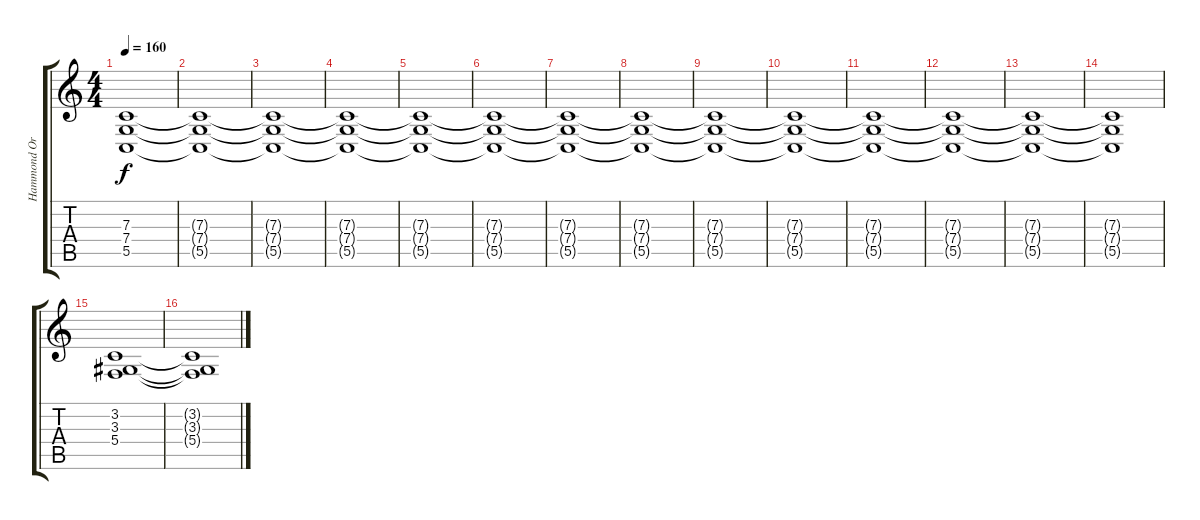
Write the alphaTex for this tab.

\track ("Hammond Organ" "Hammond Or") {instrument drawbarorgan}
\staff {score tabs}
\tuning (D4 A3 F3 C3 G2 D2) {hide}
\ts (4 4)
\tempo 160
\clef g2
\ks c
(7.3{t} 7.4{t} 5.5{t}).1{dy f} |
(7.3{t} 7.4{t} 5.5{t}).1 |
(7.3{t} 7.4{t} 5.5{t}).1 |
(7.3{t} 7.4{t} 5.5{t}).1 |
(7.3{t} 7.4{t} 5.5{t}).1 |
(7.3{t} 7.4{t} 5.5{t}).1 |
(7.3{t} 7.4{t} 5.5{t}).1 |
(7.3{t} 7.4{t} 5.5{t}).1 |
(7.3{t} 7.4{t} 5.5{t}).1 |
(7.3{t} 7.4{t} 5.5{t}).1 |
(7.3{t} 7.4{t} 5.5{t}).1 |
(7.3{t} 7.4{t} 5.5{t}).1 |
(7.3{t} 7.4{t} 5.5{t}).1 |
(7.3{t} 7.4{t} 5.5{t}).1 |
(3.2 3.3 5.4).1 |
(3.2{t} 3.3{t} 5.4{t}).1
